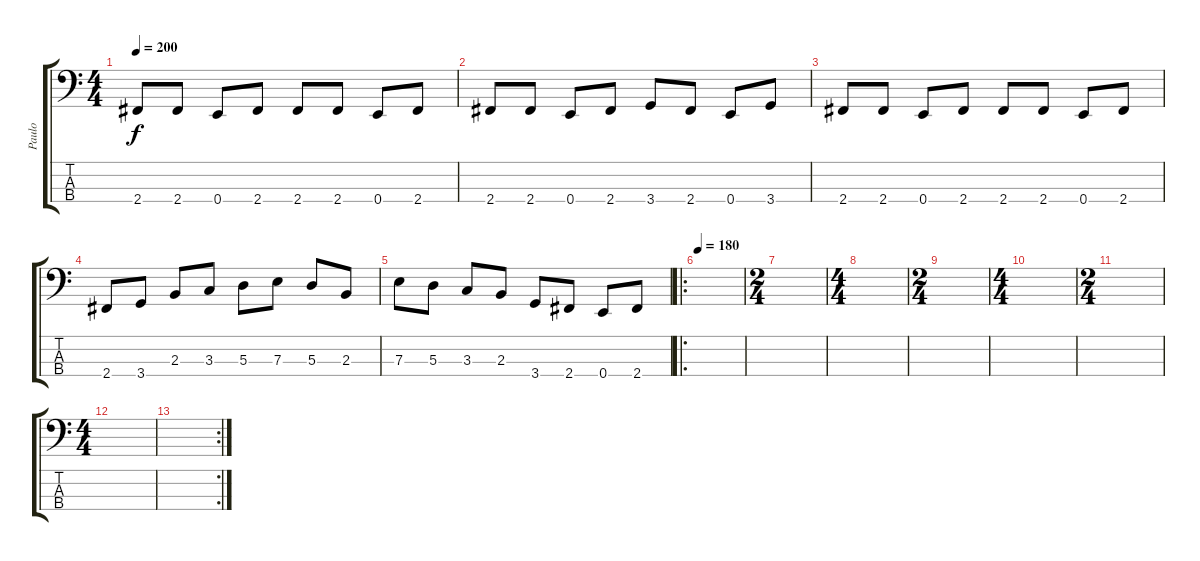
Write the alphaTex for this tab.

\track ("Paulo" "Paulo") {instrument electricbassfinger}
\staff {score tabs}
\tuning (G2 D2 A1 E1) {hide}
\ts (4 4)
\tempo 200
\clef f4
\ks c
2.4.8{dy f} 2.4.8 0.4.8 2.4.8 2.4.8 2.4.8 0.4.8 2.4.8 |
2.4.8 2.4.8 0.4.8 2.4.8 3.4.8 2.4.8 0.4.8 3.4.8 |
2.4.8 2.4.8 0.4.8 2.4.8 2.4.8 2.4.8 0.4.8 2.4.8 |
2.4.8 3.4.8 2.3.8 3.3.8 5.3.8 7.3.8 5.3.8 2.3.8 |
7.3.8 5.3.8 3.3.8 2.3.8 3.4.8 2.4.8 0.4.8 2.4.8 |
\ro
\tempo 180
|
\ts (2 4)
|
\ts (4 4)
|
\ts (2 4)
|
\ts (4 4)
|
\ts (2 4)
|
\ts (4 4)
|
\rc 2
